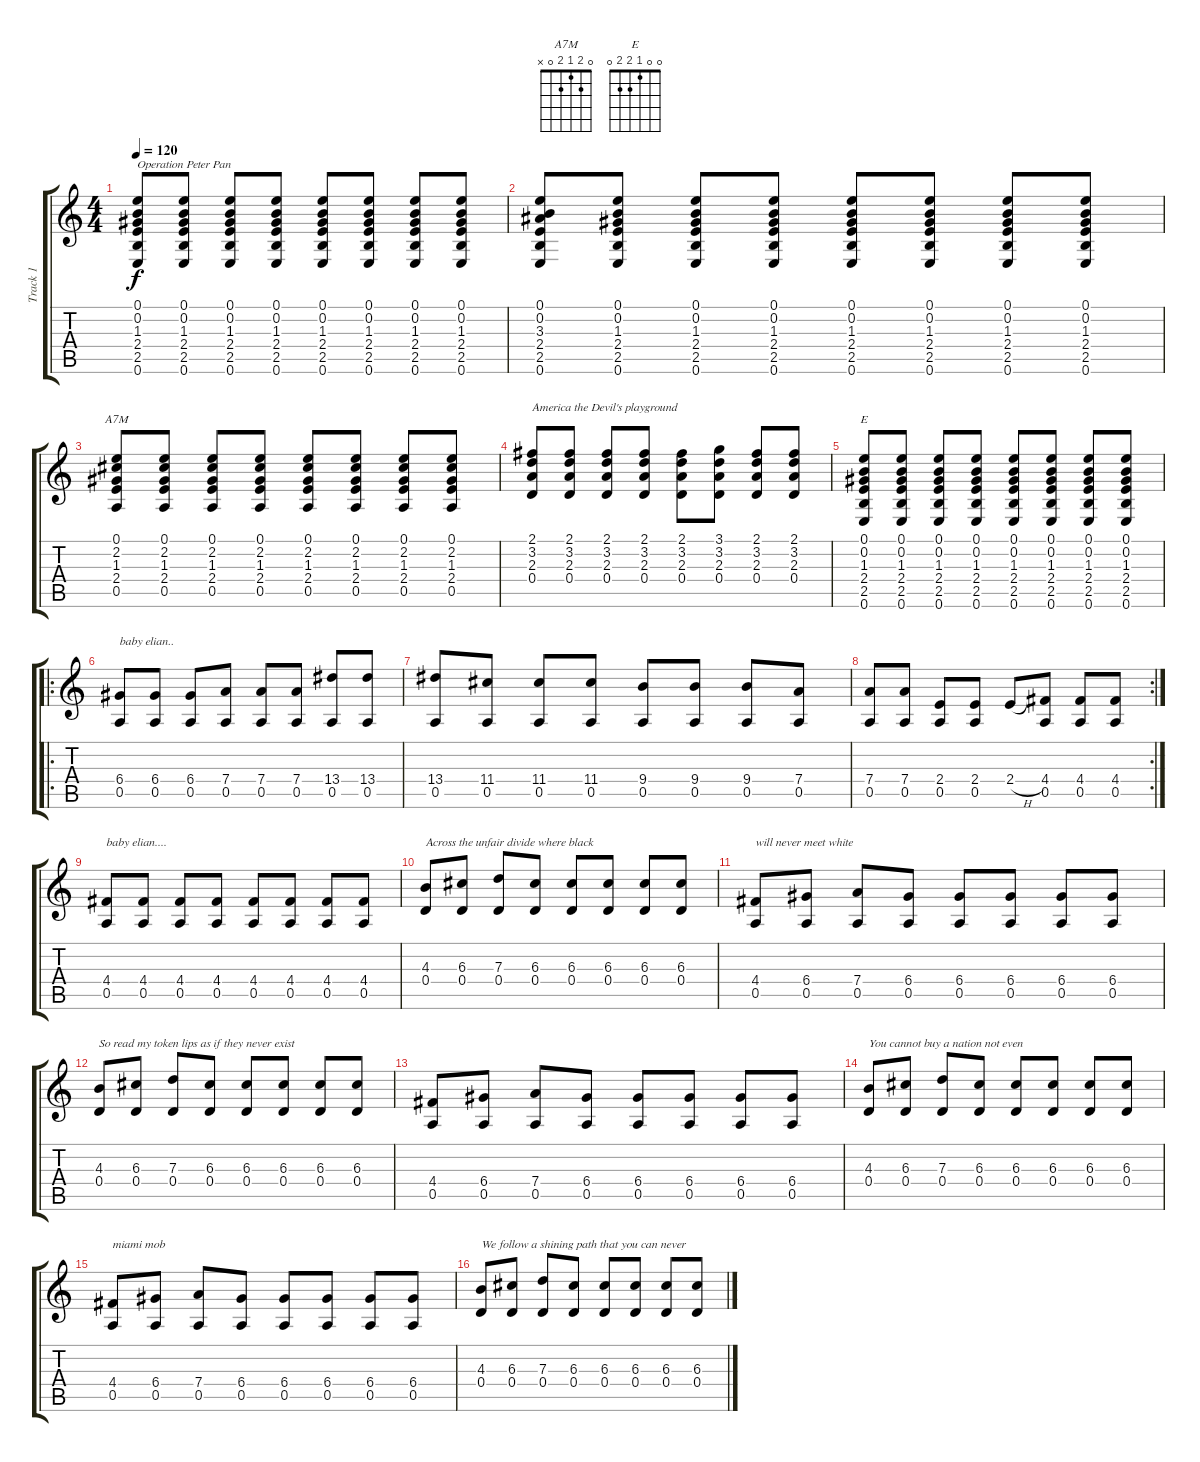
\track ("Track 1" "Track 1") {instrument acousticguitarsteel}
\staff {score tabs}
\tuning (E4 B3 G3 D3 A2 E2) {hide}
\chord ("A7M" 0 2 1 2 0 x)
\chord ("E" 0 0 1 2 2 0)
\ts (4 4)
\tempo 120
\clef g2
\ks c
(0.1 0.2 1.3 2.4 2.5 0.6).8{txt "Operation Peter Pan" dy f} (0.1 0.2 1.3 2.4 2.5 0.6).8 (0.1 0.2 1.3 2.4 2.5 0.6).8 (0.1 0.2 1.3 2.4 2.5 0.6).8 (0.1 0.2 1.3 2.4 2.5 0.6).8 (0.1 0.2 1.3 2.4 2.5 0.6).8 (0.1 0.2 1.3 2.4 2.5 0.6).8 (0.1 0.2 1.3 2.4 2.5 0.6).8 |
(0.1 0.2 3.3 2.4 2.5 0.6).8 (0.1 0.2 1.3 2.4 2.5 0.6).8 (0.1 0.2 1.3 2.4 2.5 0.6).8 (0.1 0.2 1.3 2.4 2.5 0.6).8 (0.1 0.2 1.3 2.4 2.5 0.6).8 (0.1 0.2 1.3 2.4 2.5 0.6).8 (0.1 0.2 1.3 2.4 2.5 0.6).8 (0.1 0.2 1.3 2.4 2.5 0.6).8 |
(0.1 2.2 1.3 2.4 0.5).8{ch "A7M"} (0.1 2.2 1.3 2.4 0.5).8 (0.1 2.2 1.3 2.4 0.5).8 (0.1 2.2 1.3 2.4 0.5).8 (0.1 2.2 1.3 2.4 0.5).8 (0.1 2.2 1.3 2.4 0.5).8 (0.1 2.2 1.3 2.4 0.5).8 (0.1 2.2 1.3 2.4 0.5).8 |
(2.1 3.2 2.3 0.4).8{txt "America the Devil's playground"} (2.1 3.2 2.3 0.4).8 (2.1 3.2 2.3 0.4).8 (2.1 3.2 2.3 0.4).8 (2.1 3.2 2.3 0.4).8 (3.1 3.2 2.3 0.4).8 (2.1 3.2 2.3 0.4).8 (2.1 3.2 2.3 0.4).8 |
(0.1 0.2 1.3 2.4 2.5 0.6).8{ch "E"} (0.1 0.2 1.3 2.4 2.5 0.6).8 (0.1 0.2 1.3 2.4 2.5 0.6).8 (0.1 0.2 1.3 2.4 2.5 0.6).8 (0.1 0.2 1.3 2.4 2.5 0.6).8 (0.1 0.2 1.3 2.4 2.5 0.6).8 (0.1 0.2 1.3 2.4 2.5 0.6).8 (0.1 0.2 1.3 2.4 2.5 0.6).8 |
\ro
(6.4 0.5).8{txt "baby elian.."} (6.4 0.5).8 (6.4 0.5).8 (7.4 0.5).8 (7.4 0.5).8 (7.4 0.5).8 (13.4 0.5).8 (13.4 0.5).8 |
(13.4 0.5).8 (11.4 0.5).8 (11.4 0.5).8 (11.4 0.5).8 (9.4 0.5).8 (9.4 0.5).8 (9.4 0.5).8 (7.4 0.5).8 |
\rc 2
(7.4 0.5).8 (7.4 0.5).8 (2.4 0.5).8 (2.4 0.5).8 2.4{h}.8 (4.4 0.5).8 (4.4 0.5).8 (4.4 0.5).8 |
(4.4 0.5).8{txt "baby elian...."} (4.4 0.5).8 (4.4 0.5).8 (4.4 0.5).8 (4.4 0.5).8 (4.4 0.5).8 (4.4 0.5).8 (4.4 0.5).8 |
(4.3 0.4).8{txt "Across the unfair divide where black"} (6.3 0.4).8 (7.3 0.4).8 (6.3 0.4).8 (6.3 0.4).8 (6.3 0.4).8 (6.3 0.4).8 (6.3 0.4).8 |
(4.4 0.5).8{txt "will never meet white"} (6.4 0.5).8 (7.4 0.5).8 (6.4 0.5).8 (6.4 0.5).8 (6.4 0.5).8 (6.4 0.5).8 (6.4 0.5).8 |
(4.3 0.4).8{txt "So read my token lips as if they never exist"} (6.3 0.4).8 (7.3 0.4).8 (6.3 0.4).8 (6.3 0.4).8 (6.3 0.4).8 (6.3 0.4).8 (6.3 0.4).8 |
(4.4 0.5).8 (6.4 0.5).8 (7.4 0.5).8 (6.4 0.5).8 (6.4 0.5).8 (6.4 0.5).8 (6.4 0.5).8 (6.4 0.5).8 |
(4.3 0.4).8{txt "You cannot buy a nation not even "} (6.3 0.4).8 (7.3 0.4).8 (6.3 0.4).8 (6.3 0.4).8 (6.3 0.4).8 (6.3 0.4).8 (6.3 0.4).8 |
(4.4 0.5).8{txt "miami mob"} (6.4 0.5).8 (7.4 0.5).8 (6.4 0.5).8 (6.4 0.5).8 (6.4 0.5).8 (6.4 0.5).8 (6.4 0.5).8 |
(4.3 0.4).8{txt "We follow a shining path that you can never "} (6.3 0.4).8 (7.3 0.4).8 (6.3 0.4).8 (6.3 0.4).8 (6.3 0.4).8 (6.3 0.4).8 (6.3 0.4).8
